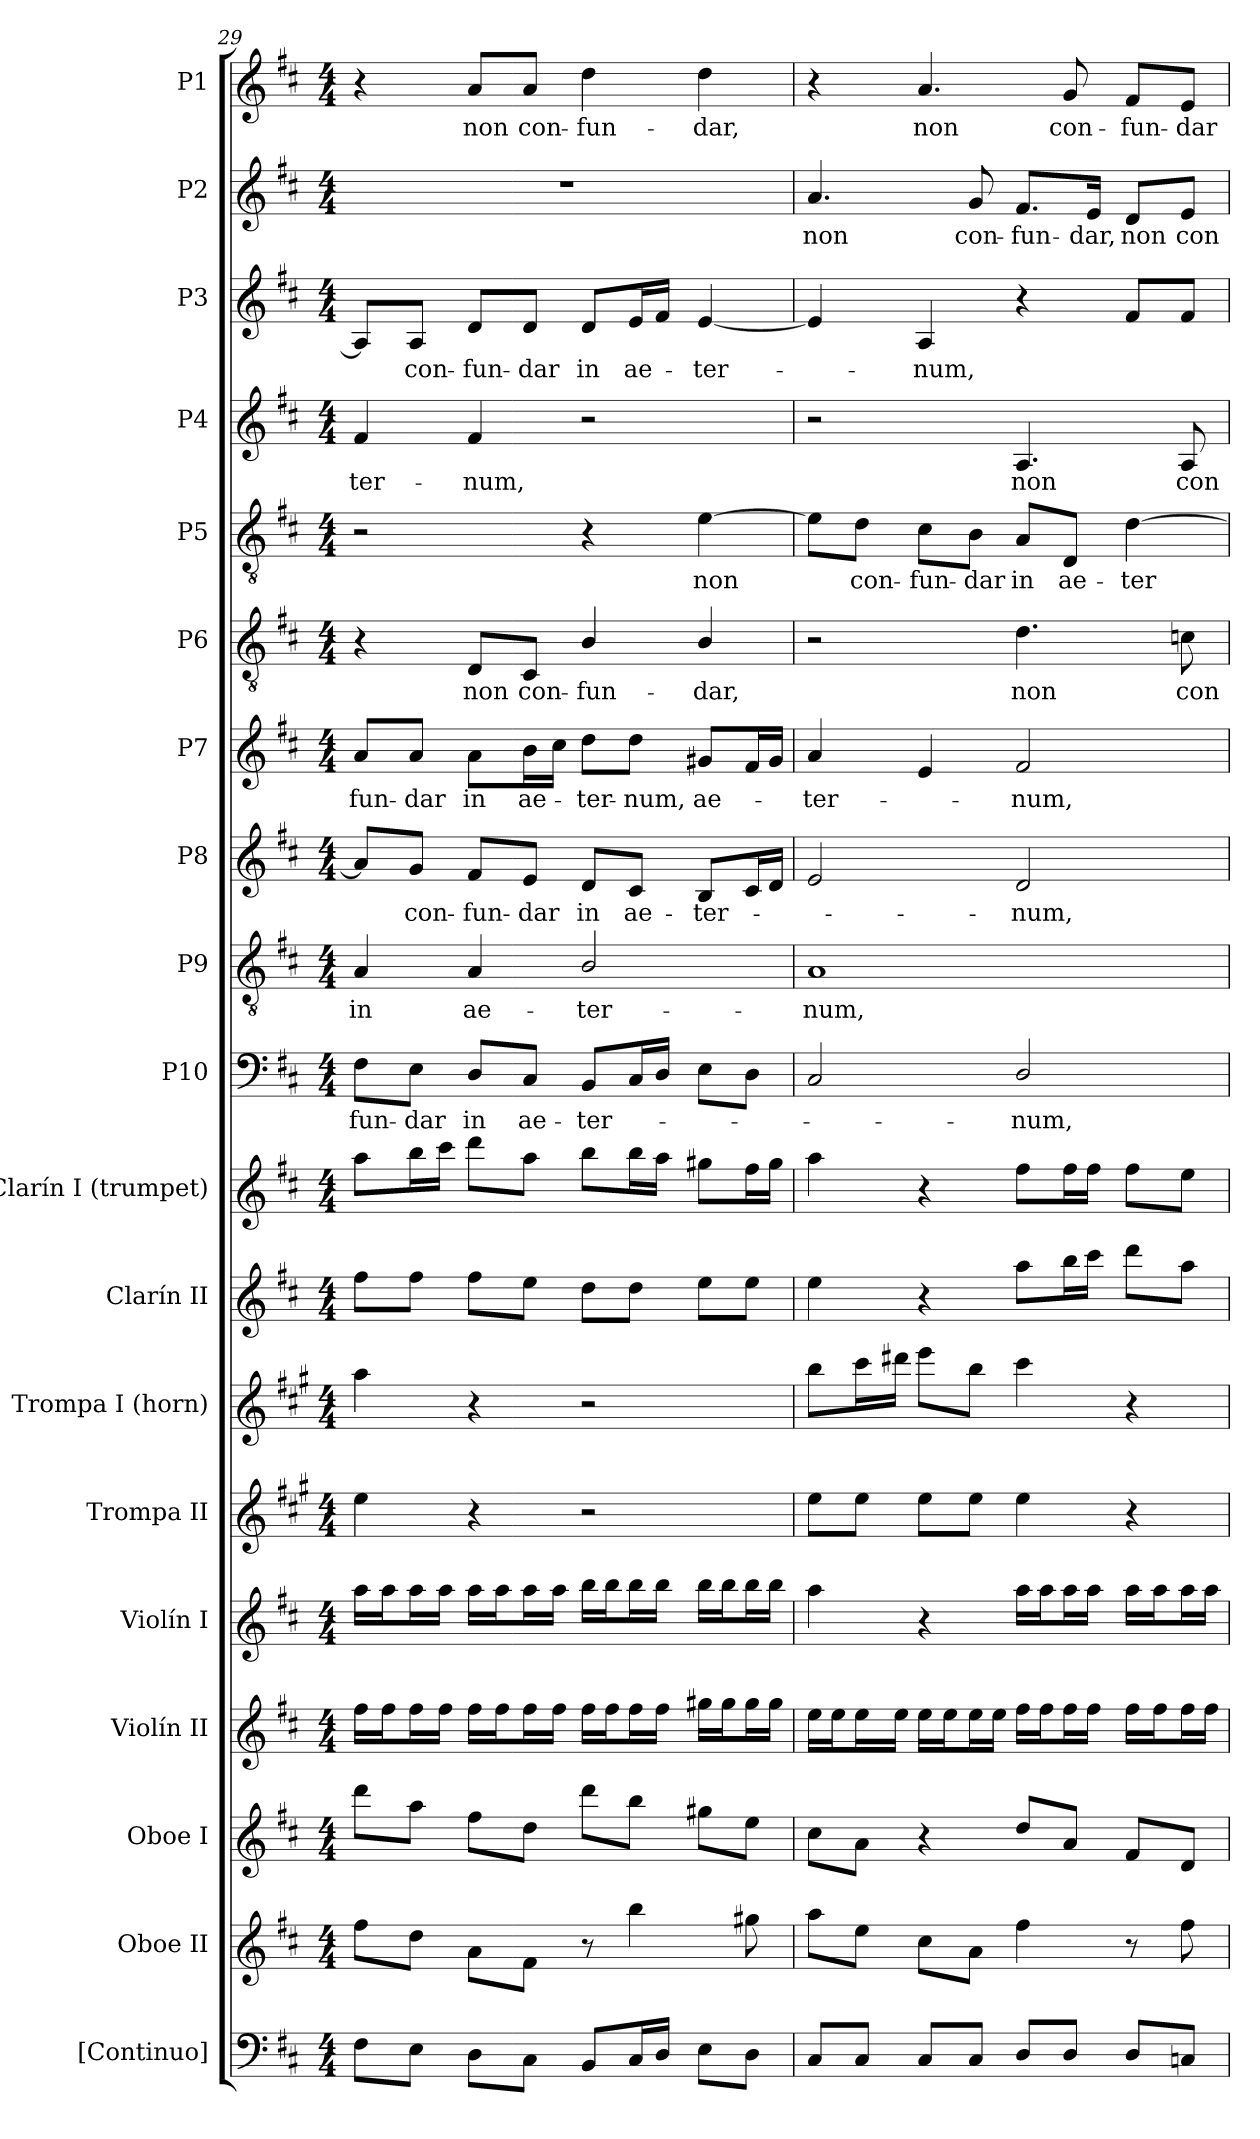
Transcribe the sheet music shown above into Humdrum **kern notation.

**kern	**kern	**kern	**kern	**kern	**kern	**kern	**kern	**kern	**kern	**text	**kern	**text	**kern	**text	**kern	**text	**kern	**text	**kern	**text	**kern	**text	**kern	**text	**kern	**text	**kern	**text
*part19	*part18	*part17	*part16	*part15	*part14	*part13	*part12	*part11	*part10	*part10	*part9	*part9	*part8	*part8	*part7	*part7	*part6	*part6	*part5	*part5	*part4	*part4	*part3	*part3	*part2	*part2	*part1	*part1
*staff19	*staff18	*staff17	*staff16	*staff15	*staff14	*staff13	*staff12	*staff11	*staff10	*staff10	*staff9	*staff9	*staff8	*staff8	*staff7	*staff7	*staff6	*staff6	*staff5	*staff5	*staff4	*staff4	*staff3	*staff3	*staff2	*staff2	*staff1	*staff1
*I"[Continuo]	*I"Oboe II	*I"Oboe I	*I"Violín II	*I"Violín I	*I"Trompa II	*I"Trompa I (horn)	*I"Clarín II	*I"Clarín I (trumpet)	*I"P10	*	*I"P9	*	*I"P8	*	*I"P7	*	*I"P6	*	*I"P5	*	*I"P4	*	*I"P3	*	*I"P2	*	*I"P1	*
*I'Cont.	*I'Ob. I	*I'Ob. I	*I'Vln. II	*I'Vln. I	*	*	*	*	*	*	*	*	*	*	*	*	*	*	*	*	*	*	*	*	*	*	*	*
*clefF4	*clefG2	*clefG2	*clefG2	*clefG2	*clefG2	*clefG2	*clefG2	*clefG2	*clefF4	*	*clefGv2	*	*clefG2	*	*clefG2	*	*clefGv2	*	*clefGv2	*	*clefG2	*	*clefG2	*	*clefG2	*	*clefG2	*
*	*	*	*	*	*ITrd4c7	*ITrd4c7	*	*	*	*	*ITrd7c12	*	*	*	*	*	*ITrd7c12	*	*ITrd7c12	*	*	*	*	*	*	*	*	*
*k[f#c#]	*k[f#c#]	*k[f#c#]	*k[f#c#]	*k[f#c#]	*k[f#c#]	*k[f#c#]	*k[f#c#]	*k[f#c#]	*k[f#c#]	*	*k[f#c#]	*	*k[f#c#]	*	*k[f#c#]	*	*k[f#c#]	*	*k[f#c#]	*	*k[f#c#]	*	*k[f#c#]	*	*k[f#c#]	*	*k[f#c#]	*
*D:	*D:	*D:	*D:	*D:	*D:	*D:	*D:	*D:	*D:	*	*D:	*	*D:	*	*D:	*	*D:	*	*D:	*	*D:	*	*D:	*	*D:	*	*D:	*
*M4/4	*M4/4	*M4/4	*M4/4	*M4/4	*M4/4	*M4/4	*M4/4	*M4/4	*M4/4	*	*M4/4	*	*M4/4	*	*M4/4	*	*M4/4	*	*M4/4	*	*M4/4	*	*M4/4	*	*M4/4	*	*M4/4	*
=29	=29	=29	=29	=29	=29	=29	=29	=29	=29	=29	=29	=29	=29	=29	=29	=29	=29	=29	=29	=29	=29	=29	=29	=29	=29	=29	=29	=29
!	!	!	!	!	!	!	!	!	!	!LO:LY:b:color=#000000	!	!	!	!	!	!	!	!	!	!	!	!	!	!	!	!	!	!
!	!	!	!	!	!	!	!	!	!	!	!	!LO:LY:b:color=#000000	!	!	!	!	!	!	!	!	!	!	!	!	!	!	!	!
!	!	!	!	!	!	!	!	!	!	!	!	!	!	!	!	!LO:LY:b:color=#000000	!	!	!	!	!	!	!	!	!	!	!	!
!	!	!	!	!	!	!	!	!	!	!	!	!	!	!	!	!	!	!	!	!	!	!LO:LY:b:color=#000000	!	!	!	!	!	!
8F#i\L	8ff#i\L	8dddi\L	16ff#i\LL	16aai\LL	4ai\	4ddi\	8ff#i\L	8aai\L	8F#i\L	-fun-	4AAi/	in	8ai/L]	.	8ai/L	-fun-	4r	.	2r	.	4f#i/	-ter-	8Ai/L]	.	1r	.	4r	.
.	.	.	16ff#i\J	16aai\J	.	.	.	.	.	.	.	.	.	.	.	.	.	.	.	.	.	.	.	.	.	.	.	.
!	!	!	!	!	!	!	!	!	!	!LO:LY:b:color=#000000	!	!	!	!	!	!	!	!	!	!	!	!	!	!	!	!	!	!
!	!	!	!	!	!	!	!	!	!	!	!	!	!	!LO:LY:b:color=#000000	!	!	!	!	!	!	!	!	!	!	!	!	!	!
!	!	!	!	!	!	!	!	!	!	!	!	!	!	!	!	!LO:LY:b:color=#000000	!	!	!	!	!	!	!	!	!	!	!	!
!	!	!	!	!	!	!	!	!	!	!	!	!	!	!	!	!	!	!	!	!	!	!	!	!LO:LY:b:color=#000000	!	!	!	!
8Ei\J	8ddi\J	8aai\J	16ff#i\L	16aai\L	.	.	8ff#i\J	16bbi\L	8Ei\J	-dar	.	.	8gi/J	con-	8ai/J	-dar	.	.	.	.	.	.	8Ai/J	con-	.	.	.	.
.	.	.	16ff#i\JJ	16aai\JJ	.	.	.	16ccc#i\JJ	.	.	.	.	.	.	.	.	.	.	.	.	.	.	.	.	.	.	.	.
!	!	!	!	!	!	!	!	!	!	!LO:LY:b:color=#000000	!	!	!	!	!	!	!	!	!	!	!	!	!	!	!	!	!	!
!	!	!	!	!	!	!	!	!	!	!	!	!LO:LY:b:color=#000000	!	!	!	!	!	!	!	!	!	!	!	!	!	!	!	!
!	!	!	!	!	!	!	!	!	!	!	!	!	!	!LO:LY:b:color=#000000	!	!	!	!	!	!	!	!	!	!	!	!	!	!
!	!	!	!	!	!	!	!	!	!	!	!	!	!	!	!	!LO:LY:b:color=#000000	!	!	!	!	!	!	!	!	!	!	!	!
!	!	!	!	!	!	!	!	!	!	!	!	!	!	!	!	!	!	!LO:LY:b:color=#000000	!	!	!	!	!	!	!	!	!	!
!	!	!	!	!	!	!	!	!	!	!	!	!	!	!	!	!	!	!	!	!	!	!LO:LY:b:color=#000000	!	!	!	!	!	!
!	!	!	!	!	!	!	!	!	!	!	!	!	!	!	!	!	!	!	!	!	!	!	!	!LO:LY:b:color=#000000	!	!	!	!
!	!	!	!	!	!	!	!	!	!	!	!	!	!	!	!	!	!	!	!	!	!	!	!	!	!	!	!	!LO:LY:b:color=#000000
8Di\L	8ai\L	8ff#i\L	16ff#i\LL	16aai\LL	4r	4r	8ff#i\L	8dddi\L	8Di/L	in	4AAi/	ae-	8f#i/L	-fun-	8ai\L	in	8DDi/L	non	.	.	4f#i/	-num,	8di/L	-fun-	.	.	8ai/L	non
.	.	.	16ff#i\J	16aai\J	.	.	.	.	.	.	.	.	.	.	.	.	.	.	.	.	.	.	.	.	.	.	.	.
!	!	!	!	!	!	!	!	!	!	!LO:LY:b:color=#000000	!	!	!	!	!	!	!	!	!	!	!	!	!	!	!	!	!	!
!	!	!	!	!	!	!	!	!	!	!	!	!	!	!LO:LY:b:color=#000000	!	!	!	!	!	!	!	!	!	!	!	!	!	!
!	!	!	!	!	!	!	!	!	!	!	!	!	!	!	!	!LO:LY:b:color=#000000	!	!	!	!	!	!	!	!	!	!	!	!
!	!	!	!	!	!	!	!	!	!	!	!	!	!	!	!	!	!	!LO:LY:b:color=#000000	!	!	!	!	!	!	!	!	!	!
!	!	!	!	!	!	!	!	!	!	!	!	!	!	!	!	!	!	!	!	!	!	!	!	!LO:LY:b:color=#000000	!	!	!	!
!	!	!	!	!	!	!	!	!	!	!	!	!	!	!	!	!	!	!	!	!	!	!	!	!	!	!	!	!LO:LY:b:color=#000000
8C#i\J	8f#i\J	8ddi\J	16ff#i\L	16aai\L	.	.	8eei\J	8aai\J	8C#i/J	ae-	.	.	8ei/J	-dar	16bi\L	ae-	8CC#i/J	con-	.	.	.	.	8di/J	-dar	.	.	8ai/J	con-
.	.	.	16ff#i\JJ	16aai\JJ	.	.	.	.	.	.	.	.	.	.	16cc#i\JJ	.	.	.	.	.	.	.	.	.	.	.	.	.
!	!	!	!	!	!	!	!	!	!	!LO:LY:b:color=#000000	!	!	!	!	!	!	!	!	!	!	!	!	!	!	!	!	!	!
!	!	!	!	!	!	!	!	!	!	!	!	!LO:LY:b:color=#000000	!	!	!	!	!	!	!	!	!	!	!	!	!	!	!	!
!	!	!	!	!	!	!	!	!	!	!	!	!	!	!LO:LY:b:color=#000000	!	!	!	!	!	!	!	!	!	!	!	!	!	!
!	!	!	!	!	!	!	!	!	!	!	!	!	!	!	!	!LO:LY:b:color=#000000	!	!	!	!	!	!	!	!	!	!	!	!
!	!	!	!	!	!	!	!	!	!	!	!	!	!	!	!	!	!	!LO:LY:b:color=#000000	!	!	!	!	!	!	!	!	!	!
!	!	!	!	!	!	!	!	!	!	!	!	!	!	!	!	!	!	!	!	!	!	!	!	!LO:LY:b:color=#000000	!	!	!	!
!	!	!	!	!	!	!	!	!	!	!	!	!	!	!	!	!	!	!	!	!	!	!	!	!	!	!	!	!LO:LY:b:color=#000000
8BBi/L	8r	8dddi\L	16ff#i\LL	16bbi\LL	2r	2r	8ddi\L	8bbi\L	8BBi/L	-ter-	2BBi/	-ter-	8di/L	in	8ddi\L	-ter-	4BBi/	-fun-	4r	.	2r	.	8di/L	in	.	.	4ddi\	-fun-
.	.	.	16ff#i\J	16bbi\J	.	.	.	.	.	.	.	.	.	.	.	.	.	.	.	.	.	.	.	.	.	.	.	.
!	!	!	!	!	!	!	!	!	!	!	!	!	!	!LO:LY:b:color=#000000	!	!	!	!	!	!	!	!	!	!	!	!	!	!
!	!	!	!	!	!	!	!	!	!	!	!	!	!	!	!	!LO:LY:b:color=#000000	!	!	!	!	!	!	!	!	!	!	!	!
!	!	!	!	!	!	!	!	!	!	!	!	!	!	!	!	!	!	!	!	!	!	!	!	!LO:LY:b:color=#000000	!	!	!	!
16C#i/L	4bbi\	8bbi\J	16ff#i\L	16bbi\L	.	.	8ddi\J	16bbi\L	16C#i/L	.	.	.	8c#i/J	ae-	8ddi\J	-num,	.	.	.	.	.	.	16ei/L	ae-	.	.	.	.
16Di/JJ	.	.	16ff#i\JJ	16bbi\JJ	.	.	.	16aai\JJ	16Di/JJ	.	.	.	.	.	.	.	.	.	.	.	.	.	16f#i/JJ	.	.	.	.	.
!	!	!	!	!	!	!	!	!	!	!	!	!	!	!LO:LY:b:color=#000000	!	!	!	!	!	!	!	!	!	!	!	!	!	!
!	!	!	!	!	!	!	!	!	!	!	!	!	!	!	!	!LO:LY:b:color=#000000	!	!	!	!	!	!	!	!	!	!	!	!
!	!	!	!	!	!	!	!	!	!	!	!	!	!	!	!	!	!	!LO:LY:b:color=#000000	!	!	!	!	!	!	!	!	!	!
!	!	!	!	!	!	!	!	!	!	!	!	!	!	!	!	!	!	!	!	!LO:LY:b:color=#000000	!	!	!	!	!	!	!	!
!	!	!	!	!	!	!	!	!	!	!	!	!	!	!	!	!	!	!	!	!	!	!	!	!LO:LY:b:color=#000000	!	!	!	!
!	!	!	!	!	!	!	!	!	!	!	!	!	!	!	!	!	!	!	!	!	!	!	!	!	!	!	!	!LO:LY:b:color=#000000
8Ei\L	.	8gg#Xi\L	16gg#Xi\LL	16bbi\LL	.	.	8eei\L	8gg#Xi\L	8Ei\L	.	.	.	8Bi/L	-ter-	8g#Xi/L	ae-	4BBi/	-dar,	[4Ei\	non	.	.	[4ei/	-ter-	.	.	4ddi\	-dar,
.	.	.	16gg#i\J	16bbi\J	.	.	.	.	.	.	.	.	.	.	.	.	.	.	.	.	.	.	.	.	.	.	.	.
8Di\J	8gg#Xi\	8eei\J	16gg#i\L	16bbi\L	.	.	8eei\J	16ff#i\L	8Di\J	.	.	.	16c#i/L	.	16f#i/L	.	.	.	.	.	.	.	.	.	.	.	.	.
.	.	.	16gg#i\JJ	16bbi\JJ	.	.	.	16gg#i\JJ	.	.	.	.	16di/JJ	.	16g#i/JJ	.	.	.	.	.	.	.	.	.	.	.	.	.
=30	=30	=30	=30	=30	=30	=30	=30	=30	=30	=30	=30	=30	=30	=30	=30	=30	=30	=30	=30	=30	=30	=30	=30	=30	=30	=30	=30	=30
!	!	!	!	!	!	!	!	!	!	!	!	!LO:LY:b:color=#000000	!	!	!	!	!	!	!	!	!	!	!	!	!	!	!	!
!	!	!	!	!	!	!	!	!	!	!	!	!	!	!	!	!LO:LY:b:color=#000000	!	!	!	!	!	!	!	!	!	!	!	!
!	!	!	!	!	!	!	!	!	!	!	!	!	!	!	!	!	!	!	!	!	!	!	!	!	!	!LO:LY:b:color=#000000	!	!
8C#i/L	8aai\L	8cc#i\L	16eei\LL	4aai\	8ai\L	8eei\L	4eei\	4aai\	2C#i/	.	1AAi	-num,	2ei/	.	4ai/	-ter-	2r	.	8Ei\L]	.	2r	.	4ei/]	.	4.ai/	non	4r	.
.	.	.	16eei\J	.	.	.	.	.	.	.	.	.	.	.	.	.	.	.	.	.	.	.	.	.	.	.	.	.
!	!	!	!	!	!	!	!	!	!	!	!	!	!	!	!	!	!	!	!	!LO:LY:b:color=#000000	!	!	!	!	!	!	!	!
8C#i/J	8eei\J	8ai\J	16eei\L	.	8ai\J	16ff#i\L	.	.	.	.	.	.	.	.	.	.	.	.	8Di\J	con-	.	.	.	.	.	.	.	.
.	.	.	16eei\JJ	.	.	16gg#Xi\JJ	.	.	.	.	.	.	.	.	.	.	.	.	.	.	.	.	.	.	.	.	.	.
!	!	!	!	!	!	!	!	!	!	!	!	!	!	!	!	!	!	!	!	!LO:LY:b:color=#000000	!	!	!	!	!	!	!	!
!	!	!	!	!	!	!	!	!	!	!	!	!	!	!	!	!	!	!	!	!	!	!	!	!LO:LY:b:color=#000000	!	!	!	!
!	!	!	!	!	!	!	!	!	!	!	!	!	!	!	!	!	!	!	!	!	!	!	!	!	!	!	!	!LO:LY:b:color=#000000
8C#i/L	8cc#i\L	4r	16eei\LL	4r	8ai\L	8aai\L	4r	4r	.	.	.	.	.	.	4ei/	.	.	.	8C#i\L	-fun-	.	.	4Ai/	-num,	.	.	4.ai/	non
.	.	.	16eei\J	.	.	.	.	.	.	.	.	.	.	.	.	.	.	.	.	.	.	.	.	.	.	.	.	.
!	!	!	!	!	!	!	!	!	!	!	!	!	!	!	!	!	!	!	!	!LO:LY:b:color=#000000	!	!	!	!	!	!	!	!
!	!	!	!	!	!	!	!	!	!	!	!	!	!	!	!	!	!	!	!	!	!	!	!	!	!	!LO:LY:b:color=#000000	!	!
8C#i/J	8ai\J	.	16eei\L	.	8ai\J	8eei\J	.	.	.	.	.	.	.	.	.	.	.	.	8BBi\J	-dar	.	.	.	.	8gi/	con-	.	.
.	.	.	16eei\JJ	.	.	.	.	.	.	.	.	.	.	.	.	.	.	.	.	.	.	.	.	.	.	.	.	.
!	!	!	!	!	!	!	!	!	!	!LO:LY:b:color=#000000	!	!	!	!	!	!	!	!	!	!	!	!	!	!	!	!	!	!
!	!	!	!	!	!	!	!	!	!	!	!	!	!	!LO:LY:b:color=#000000	!	!	!	!	!	!	!	!	!	!	!	!	!	!
!	!	!	!	!	!	!	!	!	!	!	!	!	!	!	!	!LO:LY:b:color=#000000	!	!	!	!	!	!	!	!	!	!	!	!
!	!	!	!	!	!	!	!	!	!	!	!	!	!	!	!	!	!	!LO:LY:b:color=#000000	!	!	!	!	!	!	!	!	!	!
!	!	!	!	!	!	!	!	!	!	!	!	!	!	!	!	!	!	!	!	!LO:LY:b:color=#000000	!	!	!	!	!	!	!	!
!	!	!	!	!	!	!	!	!	!	!	!	!	!	!	!	!	!	!	!	!	!	!LO:LY:b:color=#000000	!	!	!	!	!	!
!	!	!	!	!	!	!	!	!	!	!	!	!	!	!	!	!	!	!	!	!	!	!	!	!	!	!LO:LY:b:color=#000000	!	!
8Di/L	4ff#i\	8ddi/L	16ff#i\LL	16aai\LL	4ai\	4ff#i\	8aai\L	8ff#i\L	2Di/	-num,	.	.	2di/	-num,	2f#i/	-num,	4.Di\	non	8AAi/L	in	4.Ai/	non	4r	.	8.f#i/L	-fun-	.	.
.	.	.	16ff#i\J	16aai\J	.	.	.	.	.	.	.	.	.	.	.	.	.	.	.	.	.	.	.	.	.	.	.	.
!	!	!	!	!	!	!	!	!	!	!	!	!	!	!	!	!	!	!	!	!LO:LY:b:color=#000000	!	!	!	!	!	!	!	!
!	!	!	!	!	!	!	!	!	!	!	!	!	!	!	!	!	!	!	!	!	!	!	!	!	!	!	!	!LO:LY:b:color=#000000
8Di/J	.	8ai/J	16ff#i\L	16aai\L	.	.	16bbi\L	16ff#i\L	.	.	.	.	.	.	.	.	.	.	8DDi/J	ae-	.	.	.	.	.	.	8gi/	con-
!	!	!	!	!	!	!	!	!	!	!	!	!	!	!	!	!	!	!	!	!	!	!	!	!	!	!LO:LY:b:color=#000000	!	!
.	.	.	16ff#i\JJ	16aai\JJ	.	.	16ccc#i\JJ	16ff#i\JJ	.	.	.	.	.	.	.	.	.	.	.	.	.	.	.	.	16ei/Jk	-dar,	.	.
!	!	!	!	!	!	!	!	!	!	!	!	!	!	!	!	!	!	!	!	!LO:LY:b:color=#000000	!	!	!	!	!	!	!	!
!	!	!	!	!	!	!	!	!	!	!	!	!	!	!	!	!	!	!	!	!	!	!	!	!	!	!LO:LY:b:color=#000000	!	!
!	!	!	!	!	!	!	!	!	!	!	!	!	!	!	!	!	!	!	!	!	!	!	!	!	!	!	!	!LO:LY:b:color=#000000
8Di/L	8r	8f#i/L	16ff#i\LL	16aai\LL	4r	4r	8dddi\L	8ff#i\L	.	.	.	.	.	.	.	.	.	.	[4Di\	-ter-	.	.	8f#i/L	.	8di/L	non	8f#i/L	-fun-
.	.	.	16ff#i\J	16aai\J	.	.	.	.	.	.	.	.	.	.	.	.	.	.	.	.	.	.	.	.	.	.	.	.
!	!	!	!	!	!	!	!	!	!	!	!	!	!	!	!	!	!	!LO:LY:b:color=#000000	!	!	!	!	!	!	!	!	!	!
!	!	!	!	!	!	!	!	!	!	!	!	!	!	!	!	!	!	!	!	!	!	!LO:LY:b:color=#000000	!	!	!	!	!	!
!	!	!	!	!	!	!	!	!	!	!	!	!	!	!	!	!	!	!	!	!	!	!	!	!	!	!LO:LY:b:color=#000000	!	!
!	!	!	!	!	!	!	!	!	!	!	!	!	!	!	!	!	!	!	!	!	!	!	!	!	!	!	!	!LO:LY:b:color=#000000
8Cni/J	8ff#i\	8di/J	16ff#i\L	16aai\L	.	.	8aai\J	8eei\J	.	.	.	.	.	.	.	.	8Cni\	con-	.	.	8Ai/	con-	8f#i/J	.	8ei/J	con-	8ei/J	-dar
.	.	.	16ff#i\JJ	16aai\JJ	.	.	.	.	.	.	.	.	.	.	.	.	.	.	.	.	.	.	.	.	.	.	.	.
=	=	=	=	=	=	=	=	=	=	=	=	=	=	=	=	=	=	=	=	=	=	=	=	=	=	=	=	=
*-	*-	*-	*-	*-	*-	*-	*-	*-	*-	*-	*-	*-	*-	*-	*-	*-	*-	*-	*-	*-	*-	*-	*-	*-	*-	*-	*-	*-
